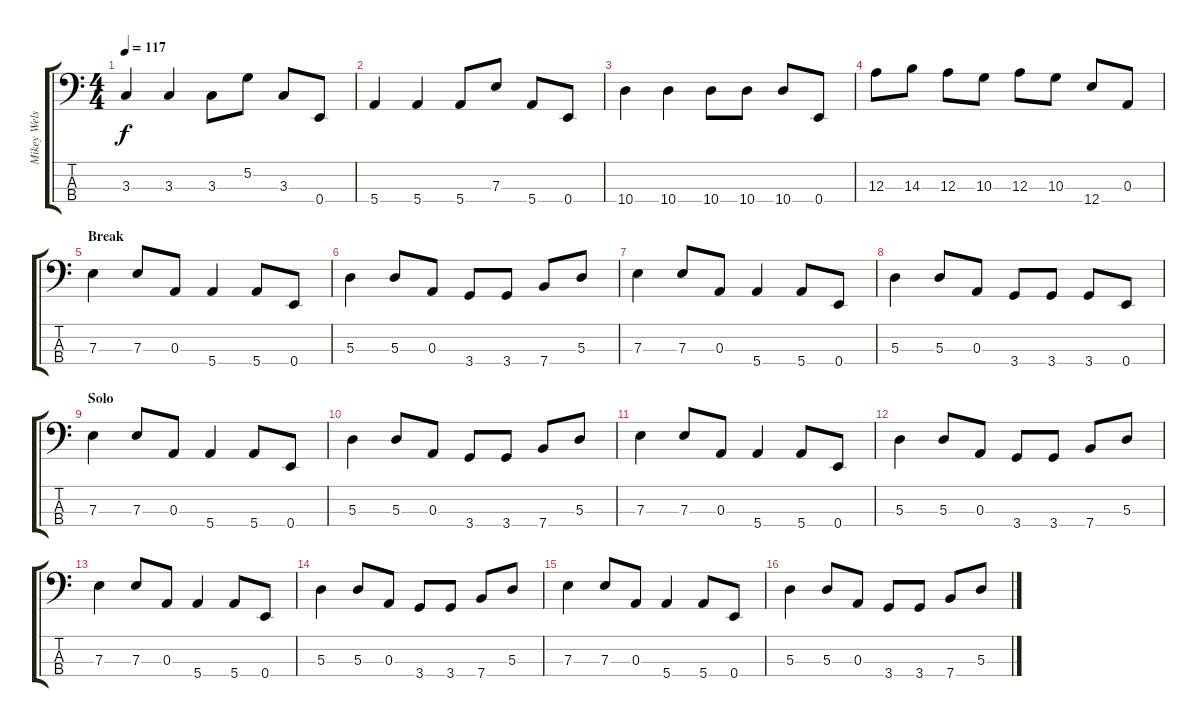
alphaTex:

\track ("Mikey Welsh - Bass" "Mikey Wels") {instrument electricbasspick}
\staff {score tabs}
\tuning (G2 D2 A1 E1) {hide}
\ts (4 4)
\tempo 117
\clef f4
\ks c
3.3.4{dy f} 3.3.4 3.3.8 5.2.8 3.3.8 0.4.8 |
5.4.4 5.4.4 5.4.8 7.3.8 5.4.8 0.4.8 |
10.4.4 10.4.4 10.4.8 10.4.8 10.4.8 0.4.8 |
12.3.8 14.3.8 12.3.8 10.3.8 12.3.8 10.3.8 12.4.8 0.3.8 |
\section ("" "Break")
7.3.4 7.3.8 0.3.8 5.4.4 5.4.8 0.4.8 |
5.3.4 5.3.8 0.3.8 3.4.8 3.4.8 7.4.8 5.3.8 |
7.3.4 7.3.8 0.3.8 5.4.4 5.4.8 0.4.8 |
5.3.4 5.3.8 0.3.8 3.4.8 3.4.8 3.4.8 0.4.8 |
\section ("" "Solo")
7.3.4 7.3.8 0.3.8 5.4.4 5.4.8 0.4.8 |
5.3.4 5.3.8 0.3.8 3.4.8 3.4.8 7.4.8 5.3.8 |
7.3.4 7.3.8 0.3.8 5.4.4 5.4.8 0.4.8 |
5.3.4 5.3.8 0.3.8 3.4.8 3.4.8 7.4.8 5.3.8 |
7.3.4 7.3.8 0.3.8 5.4.4 5.4.8 0.4.8 |
5.3.4 5.3.8 0.3.8 3.4.8 3.4.8 7.4.8 5.3.8 |
7.3.4 7.3.8 0.3.8 5.4.4 5.4.8 0.4.8 |
5.3.4 5.3.8 0.3.8 3.4.8 3.4.8 7.4.8 5.3.8
